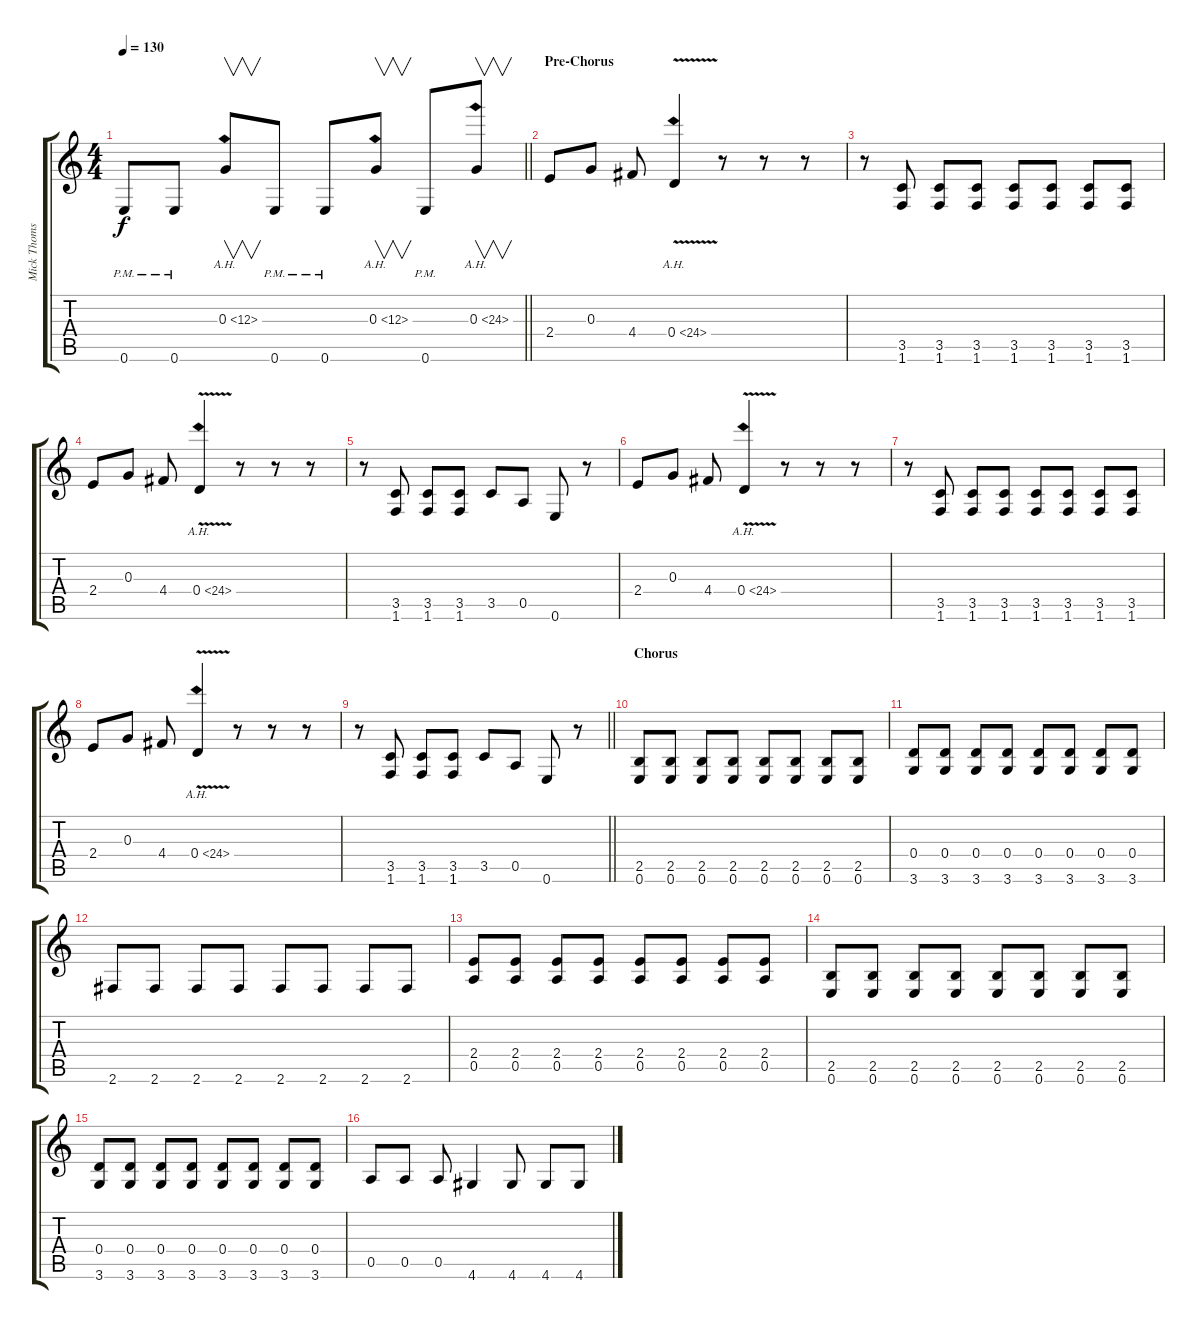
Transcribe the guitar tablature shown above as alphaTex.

\track ("Mick Thomson" "Mick Thoms") {instrument overdrivenguitar}
\staff {score tabs}
\tuning (E4 B3 G3 D3 A2 E2) {hide}
\ts (4 4)
\tempo 130
\clef g2
\barLineRight lightlight
\ks c
0.6{pm}.8{dy f} 0.6{pm}.8 0.3{ah 12}.8{v} 0.6{pm}.8 0.6{pm}.8 0.3{ah 12}.8{v} 0.6{pm}.8 0.3{ah 24}.8{v} |
\section ("" "Pre-Chorus")
2.4.8 0.3.8 4.4.8 0.4{ah 24 v}.4 r.8 r.8 r.8 |
r.8 (3.5 1.6).8 (3.5 1.6).8 (3.5 1.6).8 (3.5 1.6).8 (3.5 1.6).8 (3.5 1.6).8 (3.5 1.6).8 |
2.4.8 0.3.8 4.4.8 0.4{ah 24 v}.4 r.8 r.8 r.8 |
r.8 (3.5 1.6).8 (3.5 1.6).8 (3.5 1.6).8 3.5.8 0.5.8 0.6.8 r.8 |
2.4.8 0.3.8 4.4.8 0.4{ah 24 v}.4 r.8 r.8 r.8 |
r.8 (3.5 1.6).8 (3.5 1.6).8 (3.5 1.6).8 (3.5 1.6).8 (3.5 1.6).8 (3.5 1.6).8 (3.5 1.6).8 |
2.4.8 0.3.8 4.4.8 0.4{ah 24 v}.4 r.8 r.8 r.8 |
\barLineRight lightlight
r.8 (3.5 1.6).8 (3.5 1.6).8 (3.5 1.6).8 3.5.8 0.5.8 0.6.8 r.8 |
\section ("" "Chorus")
(2.5 0.6).8 (2.5 0.6).8 (2.5 0.6).8 (2.5 0.6).8 (2.5 0.6).8 (2.5 0.6).8 (2.5 0.6).8 (2.5 0.6).8 |
(0.4 3.6).8 (0.4 3.6).8 (0.4 3.6).8 (0.4 3.6).8 (0.4 3.6).8 (0.4 3.6).8 (0.4 3.6).8 (0.4 3.6).8 |
2.6.8 2.6.8 2.6.8 2.6.8 2.6.8 2.6.8 2.6.8 2.6.8 |
(2.4 0.5).8 (2.4 0.5).8 (2.4 0.5).8 (2.4 0.5).8 (2.4 0.5).8 (2.4 0.5).8 (2.4 0.5).8 (2.4 0.5).8 |
(2.5 0.6).8 (2.5 0.6).8 (2.5 0.6).8 (2.5 0.6).8 (2.5 0.6).8 (2.5 0.6).8 (2.5 0.6).8 (2.5 0.6).8 |
(0.4 3.6).8 (0.4 3.6).8 (0.4 3.6).8 (0.4 3.6).8 (0.4 3.6).8 (0.4 3.6).8 (0.4 3.6).8 (0.4 3.6).8 |
0.5.8{instrument overdrivenguitar} 0.5.8 0.5.8 4.6.4 4.6.8 4.6.8 4.6.8
